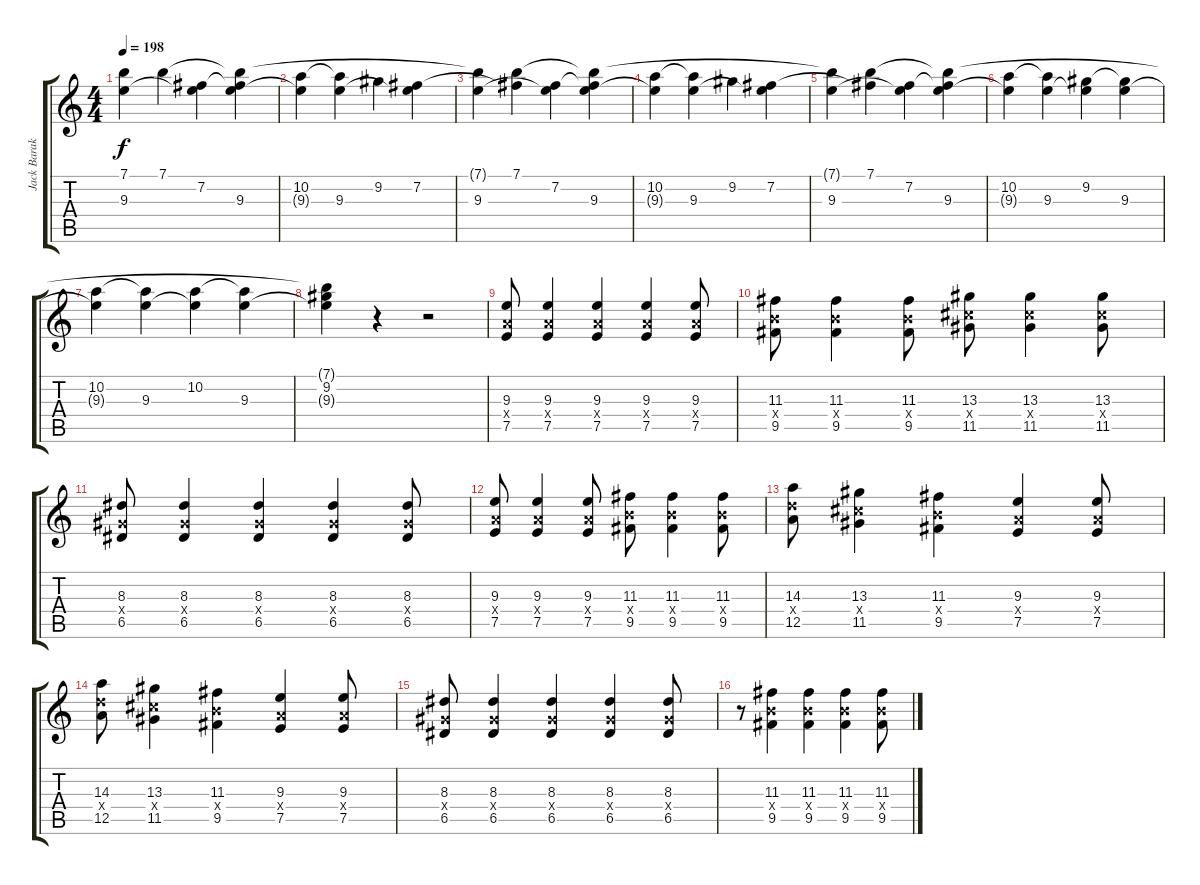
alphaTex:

\track ("Jack Barakat (Lead  Guitar)" "Jack Barak") {instrument distortionguitar}
\staff {score tabs}
\tuning (E4 B3 G3 D3 A2 E2) {hide}
\ts (4 4)
\tempo 198
\clef g2
\ks c
(7.1{t} 9.3).4{dy f} 7.1.4 (7.2 9.3{t}).4 (7.1{t} 7.2{t} 9.3).4 |
(10.2 9.3{t}).4 (10.2{t} 9.3).4 9.2.4 (7.2 9.3{t}).4 |
(7.1{t} 9.3).4 (7.1 7.2{t}).4 (7.2 9.3{t}).4 (7.1{t} 7.2{t} 9.3).4 |
(10.2 9.3{t}).4 (10.2{t} 9.3).4 9.2.4 (7.2 9.3{t}).4 |
(7.1{t} 9.3).4 (7.1 7.2{t}).4 (7.2 9.3{t}).4 (7.1{t} 7.2{t} 9.3).4 |
(10.2 9.3{t}).4 (10.2{t} 9.3).4 (9.2 9.3{t}).4 (9.2{t} 9.3).4 |
(10.2 9.3{t}).4 (10.2{t} 9.3).4 (10.2 9.3{t}).4 (10.2{t} 9.3).4 |
(7.1{t} 9.2 9.3{t}).4 r.4 r.2 |
(9.3 7.4{x} 7.5).8 (9.3 7.4{x} 7.5).4 (9.3 7.4{x} 7.5).4 (9.3 7.4{x} 7.5).4 (9.3 7.4{x} 7.5).8 |
(11.3 9.4{x} 9.5).8 (11.3 9.4{x} 9.5).4 (11.3 9.4{x} 9.5).8 (13.3 11.4{x} 11.5).8 (13.3 11.4{x} 11.5).4 (13.3 11.4{x} 11.5).8 |
(8.3 6.4{x} 6.5).8 (8.3 6.4{x} 6.5).4 (8.3 6.4{x} 6.5).4 (8.3 6.4{x} 6.5).4 (8.3 6.4{x} 6.5).8 |
(9.3 7.4{x} 7.5).8 (9.3 7.4{x} 7.5).4 (9.3 7.4{x} 7.5).8 (11.3 9.4{x} 9.5).8 (11.3 9.4{x} 9.5).4 (11.3 9.4{x} 9.5).8 |
(14.3 12.4{x} 12.5).8 (13.3 11.4{x} 11.5).4 (11.3 9.4{x} 9.5).4 (9.3 7.4{x} 7.5).4 (9.3 7.4{x} 7.5).8 |
(14.3 12.4{x} 12.5).8 (13.3 11.4{x} 11.5).4 (11.3 9.4{x} 9.5).4 (9.3 7.4{x} 7.5).4 (9.3 7.4{x} 7.5).8 |
(8.3 6.4{x} 6.5).8 (8.3 6.4{x} 6.5).4 (8.3 6.4{x} 6.5).4 (8.3 6.4{x} 6.5).4 (8.3 6.4{x} 6.5).8 |
r.8 (11.3 9.4{x} 9.5).4 (11.3 9.4{x} 9.5).4 (11.3 9.4{x} 9.5).4 (11.3 9.4{x} 9.5).8
